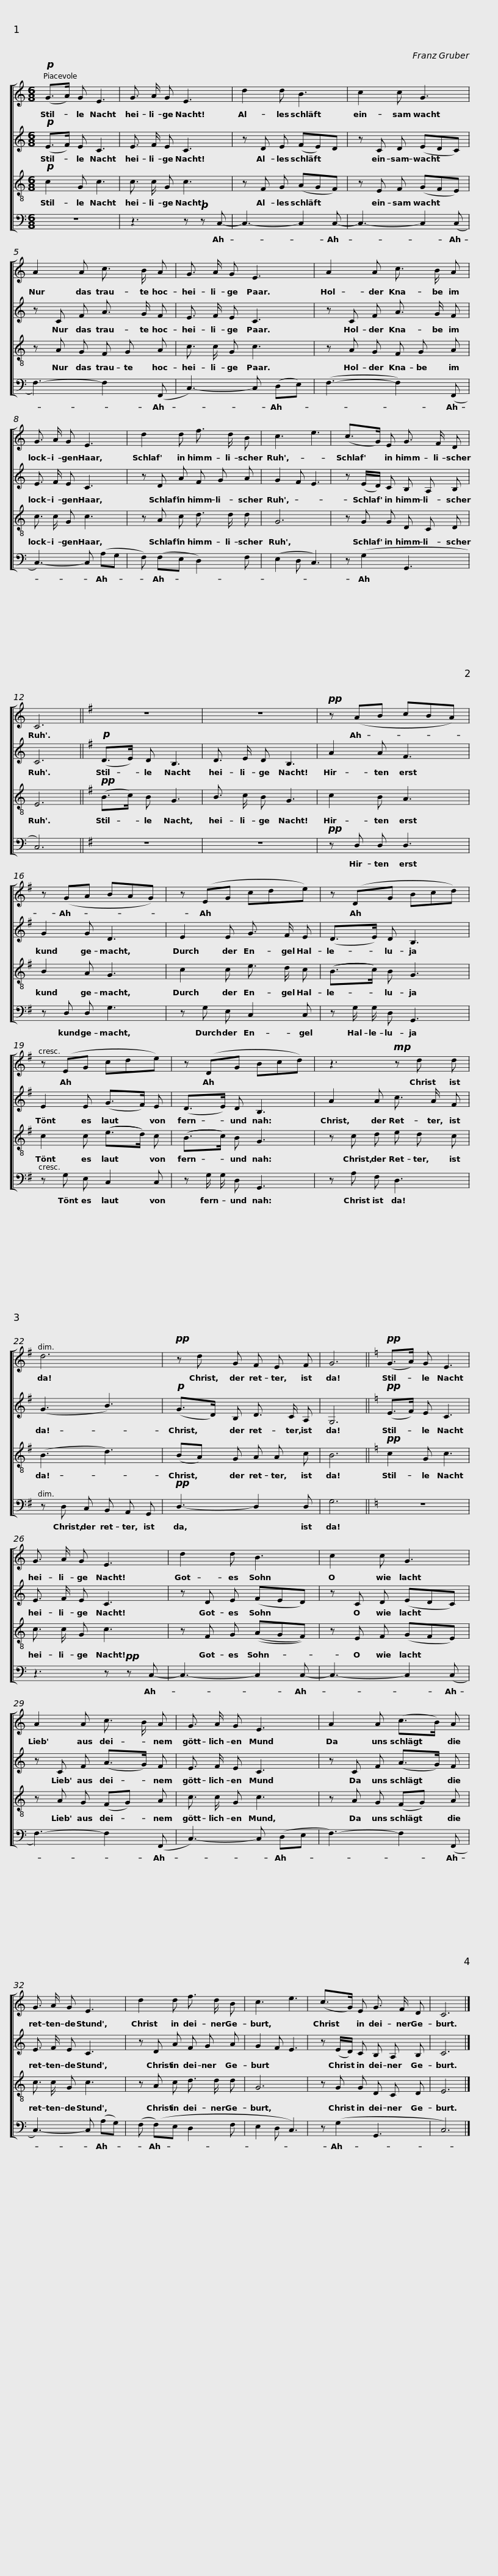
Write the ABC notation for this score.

X:1
%%score [ 1 2 3 4 ]
L:1/8
M:6/8
I:linebreak $
K:C
V:1 treble
V:2 treble
V:3 treble-8
V:4 bass
V:1
!p! (G>A) G E3 | G3/2 A/ G E3 | d2 d B3 | c2 c G3 |$ A2 A c3/2 B/ A | %5
 G3/2 A/ G E3 | A2 A c3/2 B/ A | G3/2 A/ G E3 |$ d2 d f3/2 d/ B | c3 e3 | %10
 (c>G) E G3/2 F/ D | C6 ||$[K:G] z6 | z6 |!pp! z (AB cBA) | %15
 z (GA BAG) |$ z (EG cde) | z (DG Bcd) | z (EG cde) | z (DG Bcd) |$ %20
 z3!mp! z d d | d6 |!pp! z d G F E F | G6 ||$[K:C]!pp! (G>A) G E3 | %25
 G3/2 A/ G E3 | d2 d B3 | c2 c G3 |$ A2 A c3/2 B/ A | G3/2 A/ G E3 | %30
 A2 A (c>B) A | G3/2 A/ G E3 |$ d2 d f3/2 d/ B | c3 e3 | (c>G) E G3/2 F/ D | %35
 C6 |] %36
V:2
!p! (E>F) E C3 | E3/2 F/ E C3 | z D E (FE)D | z C D (EDC) |$ z C F A3/2 G/ F | %5
 E3/2 F/ E C3 | z C F A3/2 G/ F | E3/2 F/ E C3 |$ z D A F G A | G2 F E3 | %10
 z (E/D/) C B, A, B, | C6 ||$[K:G]!p! (D>E) D B,3 | D3/2 E/ D B,3 | A2 A F3 | %15
 G2 G D3 |$ E2 E G3/2 F/ E | (D>E) D B,3 | E2 E (G>F) E | (D>E) D B,3 |$ %20
 A2 A c3/2 A/ F | (G3 B3) |!p! (G>D) B, D3/2 C/ A, | G,6 ||$[K:C]!pp! (E>F) E C3 | %25
 E3/2 F/ E C3 | z D E (FED) | z C D (EDC) |$ z C F (A>G) F | E3/2 F/ E C3 | %30
 z C F (A>G) F | E3/2 F/ E C3 |$ z D A F G A | G2 F E3 | z (E/D/) C B, A, B, | %35
 C6 |] %36
V:3
!p! c2 G c3 | c3/2 c/ G c3 | z F G (AGF) | z E F (GFE) |$ z A G F G A | %5
 c3/2 c/ G c3 | z A G F G A | c3/2 c/ G c3 |$ z A c d3/2 d/ d | G6 | %10
 z G G D C D | E6 ||$[K:G]!pp! (B>c) B G3 | B3/2 c/ B G3 | c2 B A3 | %15
 B2 A G3 |$ c2 c e3/2 d/ c | ((B>c)) B G3 | c2 c ((e>d)) c | ((B>c)) B G3 |$ %20
 z c d e d c | (B3 d3) | (BA) G A A c | B6 ||$[K:C]!pp! c2 G c3 | %25
 c3/2 c/ G c3 | z F G ((AGF)) | z E F (GFE) |$ z A G (FG) A | c3/2 c/ G c3 | %30
 z A G (FG) A | c3/2 c/ G c3 |$ z A c d3/2 d/ d | G6 | z G G D C D | %35
 E6 |] %36
V:4
 z6 | z3 z!p! z C,- | C,3- C,2 C,- | C,3- C,2 (C, |$ F,3-) F,2 (F,, | %5
 C,3-) C, (D,E,) | (F,3- F,2) (F,, | C,3-) C, (A,G, |$ F,) (F,E, D,2) F, | (E,2 D, C,3) | %10
 z (G,2 G,,3 | C,6) ||$[K:G] z6 | z6 |!pp! z D, D, D,3 | %15
 z D, D, G,3 |$ z G, E, C,2 C, | z G,/ G,/ D, G,,3 | z G, E, C,2 C, | z G,/ G,/ D, G,,3 |$ %20
 z A, F, D,3 | z D, C, B,, A,, G,, |!pp! D,3- D,2 D, | G,6 ||$[K:C] z6 | %25
 z3 z!pp! z C,- | C,3- C,2 C,- | C,3- C,2 (C, |$ F,3-) F,2 (F,, | C,3-) C, (D,E, | %30
 F,3-) F,2 (F,, | C,3-) C, (A,G,) |$ (F, (F,)E, D,2 F, | E,2 D, C,3) | z (G,2 G,,3 | %35
 C,6) |] %36
